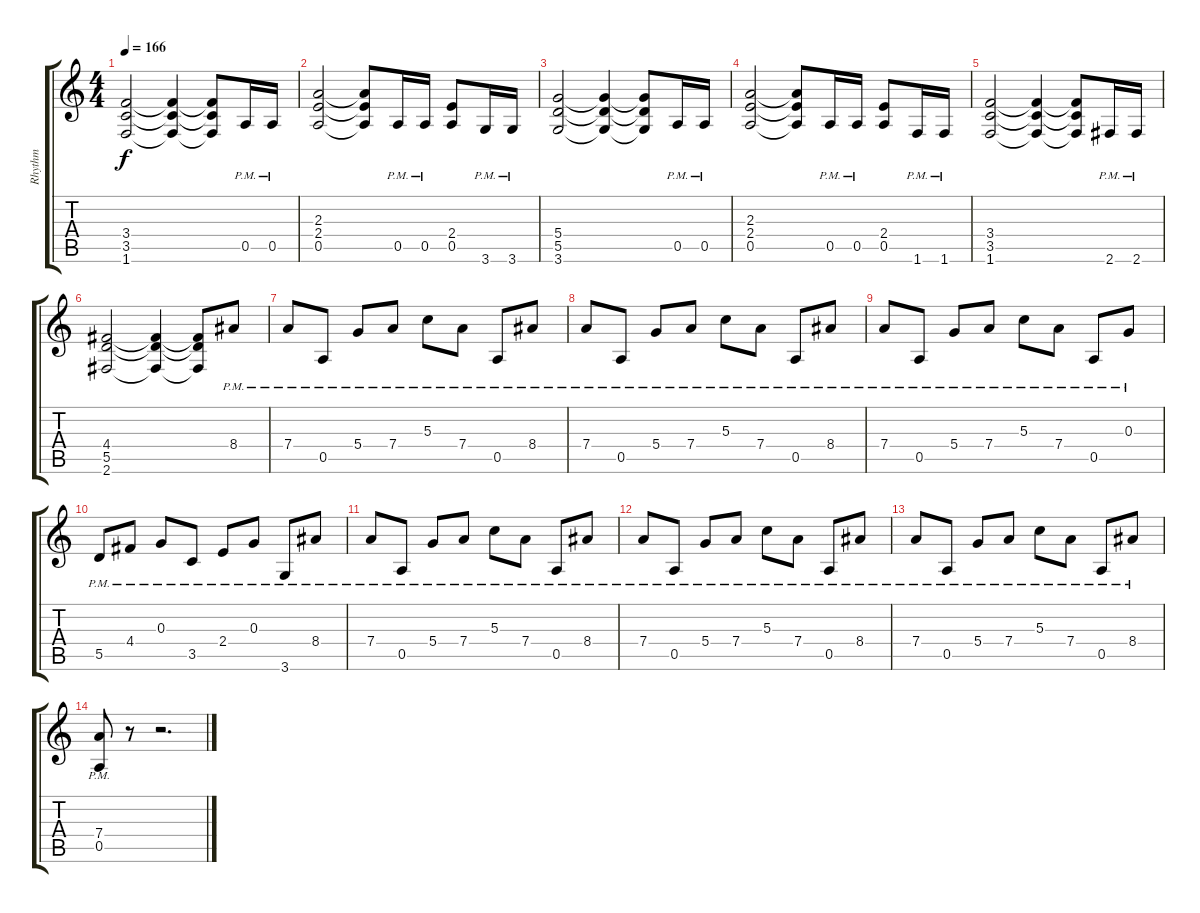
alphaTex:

\track ("Rhythm" "Rhythm") {instrument overdrivenguitar}
\staff {score tabs}
\tuning (E4 B3 G3 D3 A2 E2) {hide}
\ts (4 4)
\tempo 166
\clef g2
\ks c
(3.4 3.5 1.6).2{dy f} (3.4{t} 3.5{t} 1.6{t}).4 (3.4{t} 3.5{t} 1.6{t}).8 0.5{pm}.16 0.5{pm}.16 |
(2.3 2.4 0.5).2 (2.3{t} 2.4{t} 0.5{t}).8 0.5{pm}.16 0.5{pm}.16 (2.4 0.5).8 3.6{pm}.16 3.6{pm}.16 |
(5.4 5.5 3.6).2 (5.4{t} 5.5{t} 3.6{t}).4 (5.4{t} 5.5{t} 3.6{t}).8 0.5{pm}.16 0.5{pm}.16 |
(2.3 2.4 0.5).2 (2.3{t} 2.4{t} 0.5{t}).8 0.5{pm}.16 0.5{pm}.16 (2.4 0.5).8 1.6{pm}.16 1.6{pm}.16 |
(3.4 3.5 1.6).2 (3.4{t} 3.5{t} 1.6{t}).4 (3.4{t} 3.5{t} 1.6{t}).8 2.6{pm}.16 2.6{pm}.16 |
(4.4 5.5 2.6).2 (4.4{t} 5.5{t} 2.6{t}).4 (4.4{t} 5.5{t} 2.6{t}).8 8.4{pm}.8 |
7.4{pm}.8 0.5{pm}.8 5.4{pm}.8 7.4{pm}.8 5.3{pm}.8 7.4{pm}.8 0.5{pm}.8 8.4{pm}.8 |
7.4{pm}.8 0.5{pm}.8 5.4{pm}.8 7.4{pm}.8 5.3{pm}.8 7.4{pm}.8 0.5{pm}.8 8.4{pm}.8 |
7.4{pm}.8 0.5{pm}.8 5.4{pm}.8 7.4{pm}.8 5.3{pm}.8 7.4{pm}.8 0.5{pm}.8 0.3{pm}.8 |
5.5{pm}.8 4.4{pm}.8 0.3{pm}.8 3.5{pm}.8 2.4{pm}.8 0.3{pm}.8 3.6{pm}.8 8.4{pm}.8 |
7.4{pm}.8 0.5{pm}.8 5.4{pm}.8 7.4{pm}.8 5.3{pm}.8 7.4{pm}.8 0.5{pm}.8 8.4{pm}.8 |
7.4{pm}.8 0.5{pm}.8 5.4{pm}.8 7.4{pm}.8 5.3{pm}.8 7.4{pm}.8 0.5{pm}.8 8.4{pm}.8 |
7.4{pm}.8 0.5{pm}.8 5.4{pm}.8 7.4{pm}.8 5.3{pm}.8 7.4{pm}.8 0.5{pm}.8 8.4{pm}.8 |
(7.4{pm} 0.5).8 r.8 r.2{d}
